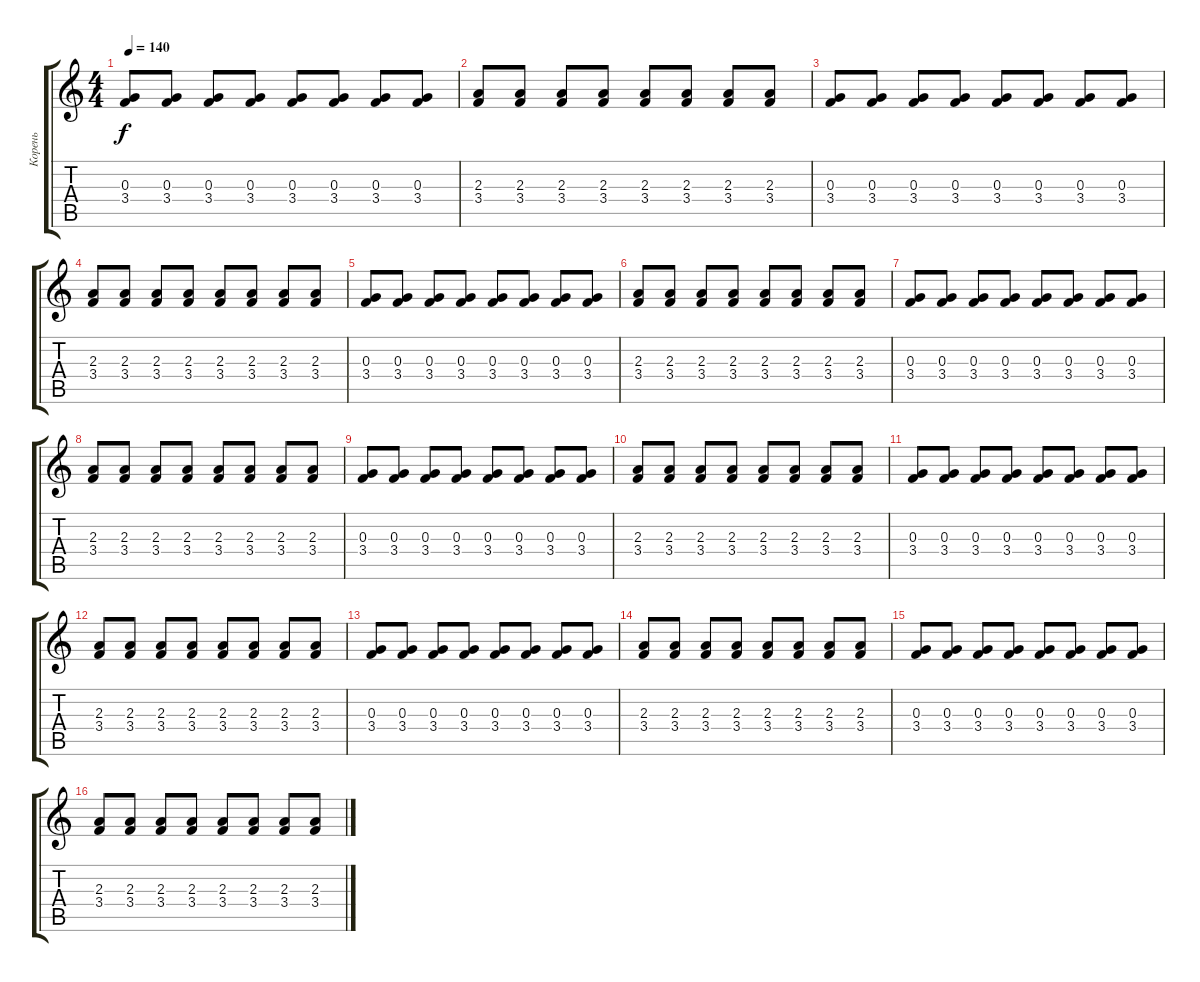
\track ("Корень" "Корень") {instrument electricguitarclean}
\staff {score tabs}
\tuning (E4 B3 G3 D3 A2 D2) {hide}
\ts (4 4)
\tempo 140
\clef g2
\ks c
(0.3 3.4).8{dy f} (0.3 3.4).8 (0.3 3.4).8 (0.3 3.4).8 (0.3 3.4).8 (0.3 3.4).8 (0.3 3.4).8 (0.3 3.4).8 |
(2.3 3.4).8 (2.3 3.4).8 (2.3 3.4).8 (2.3 3.4).8 (2.3 3.4).8 (2.3 3.4).8 (2.3 3.4).8 (2.3 3.4).8 |
(0.3 3.4).8 (0.3 3.4).8 (0.3 3.4).8 (0.3 3.4).8 (0.3 3.4).8 (0.3 3.4).8 (0.3 3.4).8 (0.3 3.4).8 |
(2.3 3.4).8 (2.3 3.4).8 (2.3 3.4).8 (2.3 3.4).8 (2.3 3.4).8 (2.3 3.4).8 (2.3 3.4).8 (2.3 3.4).8 |
(0.3 3.4).8 (0.3 3.4).8 (0.3 3.4).8 (0.3 3.4).8 (0.3 3.4).8 (0.3 3.4).8 (0.3 3.4).8 (0.3 3.4).8 |
(2.3 3.4).8 (2.3 3.4).8 (2.3 3.4).8 (2.3 3.4).8 (2.3 3.4).8 (2.3 3.4).8 (2.3 3.4).8 (2.3 3.4).8 |
(0.3 3.4).8 (0.3 3.4).8 (0.3 3.4).8 (0.3 3.4).8 (0.3 3.4).8 (0.3 3.4).8 (0.3 3.4).8 (0.3 3.4).8 |
(2.3 3.4).8 (2.3 3.4).8 (2.3 3.4).8 (2.3 3.4).8 (2.3 3.4).8 (2.3 3.4).8 (2.3 3.4).8 (2.3 3.4).8 |
(0.3 3.4).8 (0.3 3.4).8 (0.3 3.4).8 (0.3 3.4).8 (0.3 3.4).8 (0.3 3.4).8 (0.3 3.4).8 (0.3 3.4).8 |
(2.3 3.4).8 (2.3 3.4).8 (2.3 3.4).8 (2.3 3.4).8 (2.3 3.4).8 (2.3 3.4).8 (2.3 3.4).8 (2.3 3.4).8 |
(0.3 3.4).8 (0.3 3.4).8 (0.3 3.4).8 (0.3 3.4).8 (0.3 3.4).8 (0.3 3.4).8 (0.3 3.4).8 (0.3 3.4).8 |
(2.3 3.4).8 (2.3 3.4).8 (2.3 3.4).8 (2.3 3.4).8 (2.3 3.4).8 (2.3 3.4).8 (2.3 3.4).8 (2.3 3.4).8 |
(0.3 3.4).8 (0.3 3.4).8 (0.3 3.4).8 (0.3 3.4).8 (0.3 3.4).8 (0.3 3.4).8 (0.3 3.4).8 (0.3 3.4).8 |
(2.3 3.4).8 (2.3 3.4).8 (2.3 3.4).8 (2.3 3.4).8 (2.3 3.4).8 (2.3 3.4).8 (2.3 3.4).8 (2.3 3.4).8 |
(0.3 3.4).8 (0.3 3.4).8 (0.3 3.4).8 (0.3 3.4).8 (0.3 3.4).8 (0.3 3.4).8 (0.3 3.4).8 (0.3 3.4).8 |
(2.3 3.4).8 (2.3 3.4).8 (2.3 3.4).8 (2.3 3.4).8 (2.3 3.4).8 (2.3 3.4).8 (2.3 3.4).8 (2.3 3.4).8
